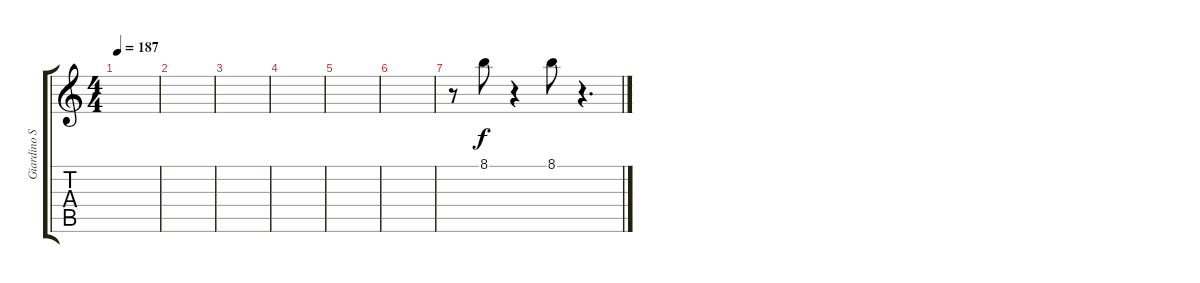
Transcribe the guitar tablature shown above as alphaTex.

\track ("Giardino Solo Eb" "Giardino S") {instrument overdrivenguitar}
\staff {score tabs}
\tuning (Eb4 Bb3 Gb3 Db3 Ab2 Eb2) {hide}
\ts (4 4)
\tempo 187
\clef g2
\ks c
|
|
|
|
|
|
r.8 8.1.8 r.4 8.1.8 r.4{d}
